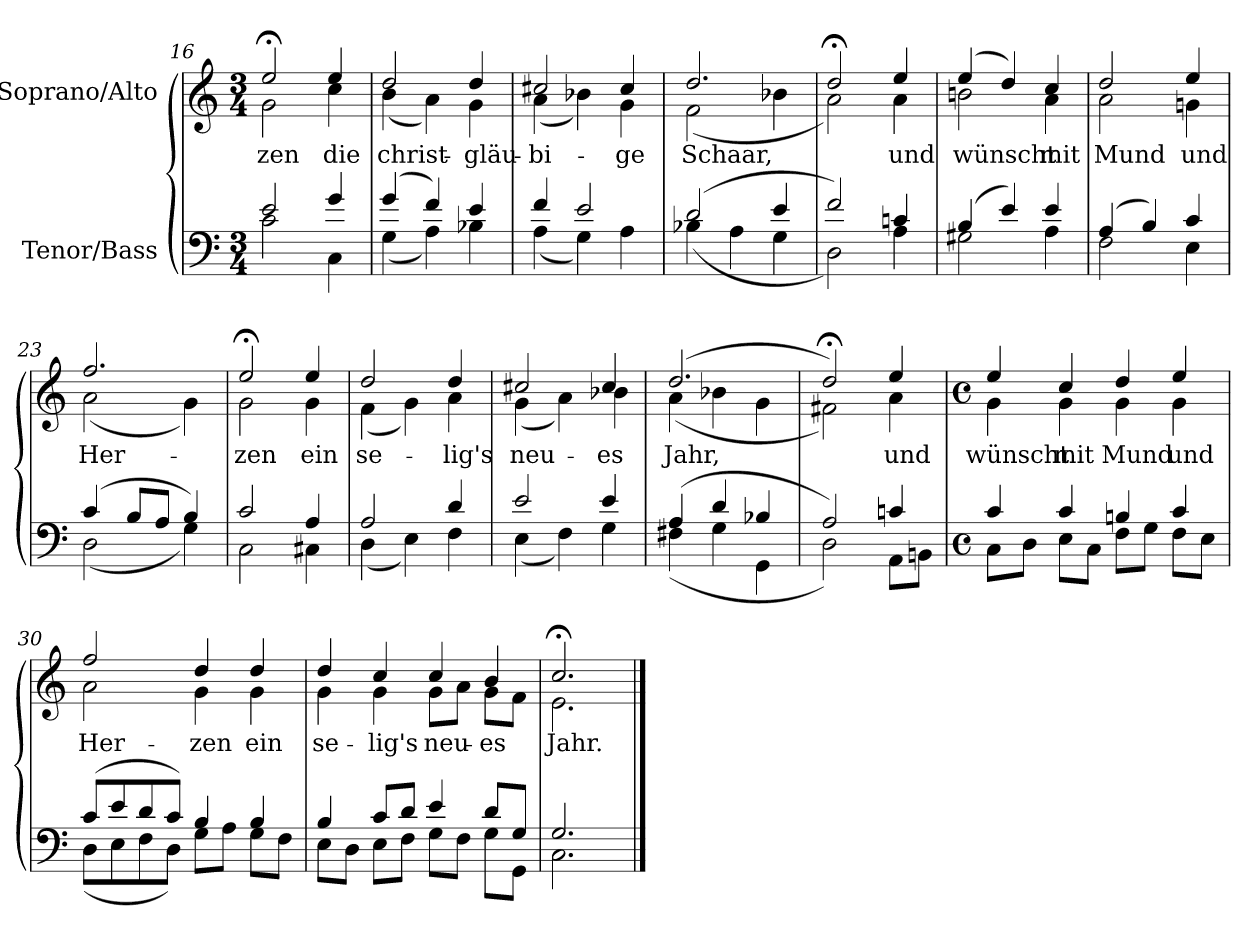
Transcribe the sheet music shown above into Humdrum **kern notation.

**kern	**kern	**text
*part2	*part1	*part1
*staff2	*staff1	*staff1
*I"Tenor/Bass	*I"Soprano/Alto	*
*clefF4	*clefG2	*
*k[]	*k[]	*
*M3/4	*M3/4	*
=16	=16	=16
*^	*	*
!	!	!	!LO:LY:b
*	*	*^	*
2e/	2c\	2ee;</	2g\	-zen
!	!	!	!	!LO:LY:b
4g/	4C\	4ee/	4cc\	die
=17	=17	=17	=17	=17
!	!	!	!	!LO:LY:b
(4g/	(4G\	2dd/	(4b\	christ-
4f/)	4A\)	.	4a\)	.
!	!	!	!	!LO:LY:b
4e/	4B-X\	4dd/	4g\	-gläu-
=18	=18	=18	=18	=18
!	!	!	!	!LO:LY:b
4f/	(4A\	2cc#X/	(4a\	-bi-
2e/	4G\)	.	4b-X\)	.
!	!	!	!	!LO:LY:b
.	4A\	4cc#/	4g\	-ge
=19	=19	=19	=19	=19
!	!	!	!	!LO:LY:b
(2d/	(4B-X\	2.dd/	(2f\	Schaar,
.	4A\	.	.	.
4e/	4G\	.	4b-X\	.
=20	=20	=20	=20	=20
2f/)	2D\)	2dd;</	2a\)	.
!	!	!	!	!LO:LY:b
4cn/	4A\	4ee/	4a\	und
!!LO:LB:g=z	!!
=21	=21	=21	=21	=21
!	!	!	!	!LO:LY:b
(4B/	2G#X\	(4ee/	2bn\	wünscht
4e/)	.	4dd/)	.	.
!	!	!	!	!LO:LY:b
4e/	4A\	4cc/	4a\	mit
=22	=22	=22	=22	=22
!	!	!	!	!LO:LY:b
(4A/	2F\	2dd/	2a\	Mund
4B/)	.	.	.	.
!	!	!	!	!LO:LY:b
4c/	4E\	4ee/	4gn\	und
=23	=23	=23	=23	=23
!	!	!	!	!LO:LY:b
(4c/	(2D\	2.ff/	(2a\	Her-
8B/L	.	.	.	.
8A/J	.	.	.	.
4B/)	4G\)	.	4g\)	.
=24	=24	=24	=24	=24
!	!	!	!	!LO:LY:b
2c/	2C\	2ee;</	2g\	zen
!	!	!	!	!LO:LY:b
4A/	4C#X\	4ee/	4g\	ein
=25	=25	=25	=25	=25
!	!	!	!	!LO:LY:b
2A/	(4D\	2dd/	(4f\	se-
.	4E\)	.	4g\)	.
!	!	!	!	!LO:LY:b
4d/	4F\	4dd/	4a\	-lig's
=26	=26	=26	=26	=26
!	!	!	!	!LO:LY:b
2e/	(4E\	2cc#X/	(4g\	neu-
.	4F\)	.	4a\)	.
!	!	!	!	!LO:LY:b
4e/	4G\	4cc#/	4b-X\	-es
=27	=27	=27	=27	=27
!	!	!	!	!LO:LY:b
(4A/	(4F#X\	(2.dd/	(4a\	Jahr,
4d/	4G\	.	4b-X\	.
4B-X/	4GG\	.	4g\	.
=28	=28	=28	=28	=28
2A/)	2D\)	2dd;</)	2f#X\)	.
!	!	!	!	!LO:LY:b
4cn/	8AA\L	4ee/	4a\	und
.	8BBn\J	.	.	.
!!LO:PB:g=z	!!
=29	=29	=29	=29	=29
*M4/4	*	*M4/4	*	*
*met(c)	*	*met(c)	*	*
!	!	!	!	!LO:LY:b
4c/	8C\L	4ee/	4g\	wünscht
.	8D\J	.	.	.
!	!	!	!	!LO:LY:b
4c/	8E\L	4cc/	4g\	mit
.	8C\J	.	.	.
!	!	!	!	!LO:LY:b
4Bn/	8F\L	4dd/	4g\	Mund
.	8G\J	.	.	.
!	!	!	!	!LO:LY:b
4c/	8F\L	4ee/	4g\	und
.	8E\J	.	.	.
=30	=30	=30	=30	=30
!	!	!	!	!LO:LY:b
(8c/L	(8D\L	2ff/	2a\	Her-
8e/	8E\	.	.	.
8d/	8F\	.	.	.
8c/J)	8D\J)	.	.	.
!	!	!	!	!LO:LY:b
4B/	8G\L	4dd/	4g\	-zen
.	8A\J	.	.	.
!	!	!	!	!LO:LY:b
4B/	8G\L	4dd/	4g\	ein
.	8F\J	.	.	.
=31	=31	=31	=31	=31
!	!	!	!	!LO:LY:b
4B/	8E\L	4dd/	4g\	se-
.	8D\J	.	.	.
!	!	!	!	!LO:LY:b
8c/L	8E\L	4cc/	4g\	-lig's
8d/J	8F\J	.	.	.
!	!	!	!	!LO:LY:b
4e/	8G\L	4cc/	8g\L	neu-
.	8F\J	.	8a\J	.
!	!	!	!	!LO:LY:b
8d/L	8G\L	4b/	8g\L	-es
8G/J	8GG\J	.	8f\J	.
=32	=32	=32	=32	=32
!	!	!	!	!LO:LY:b
2.G/	2.C\	2.cc;</	2.e\	Jahr.
*v	*v	*	*	*
*	*v	*v	*
==	==	==
*-	*-	*-
